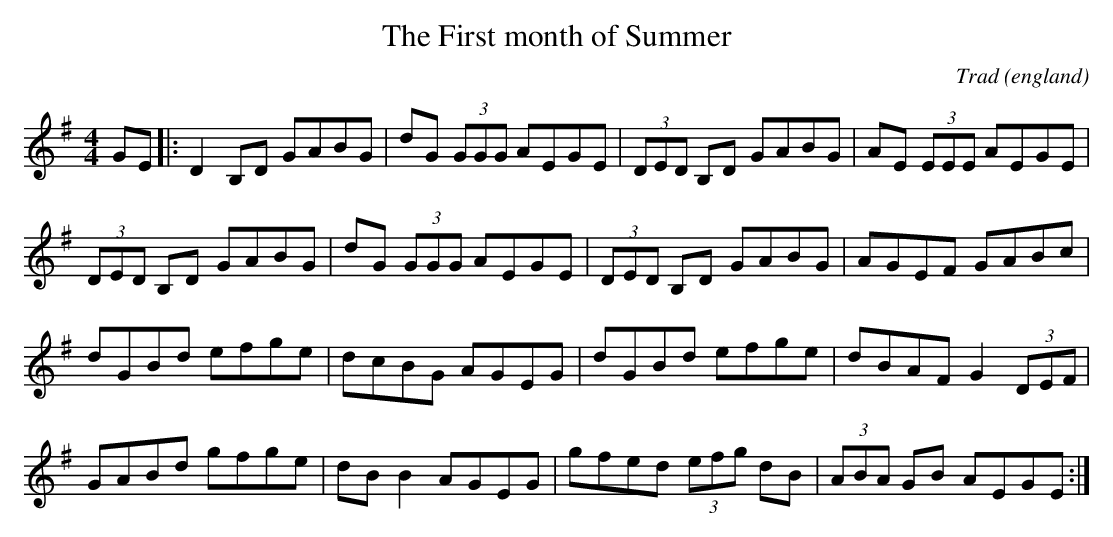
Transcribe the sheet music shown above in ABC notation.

X:1
T: First month of Summer, The
O:england
C:Trad
M:4/4
K:G
GE |: D2 B,D GABG | dG (3GGG AEGE | (3DED B,D GABG | AE (3EEE AEGE |
(3DED B,D GABG | dG (3GGG AEGE | (3DED B,D GABG | AGEF GABc|
dGBd efge | dcBG AGEG | dGBd efge | dBAF G2 (3DEF |
GABd gfge | dB B2 AGEG | gfed (3efg dB | (3ABA GB AEGE:|
